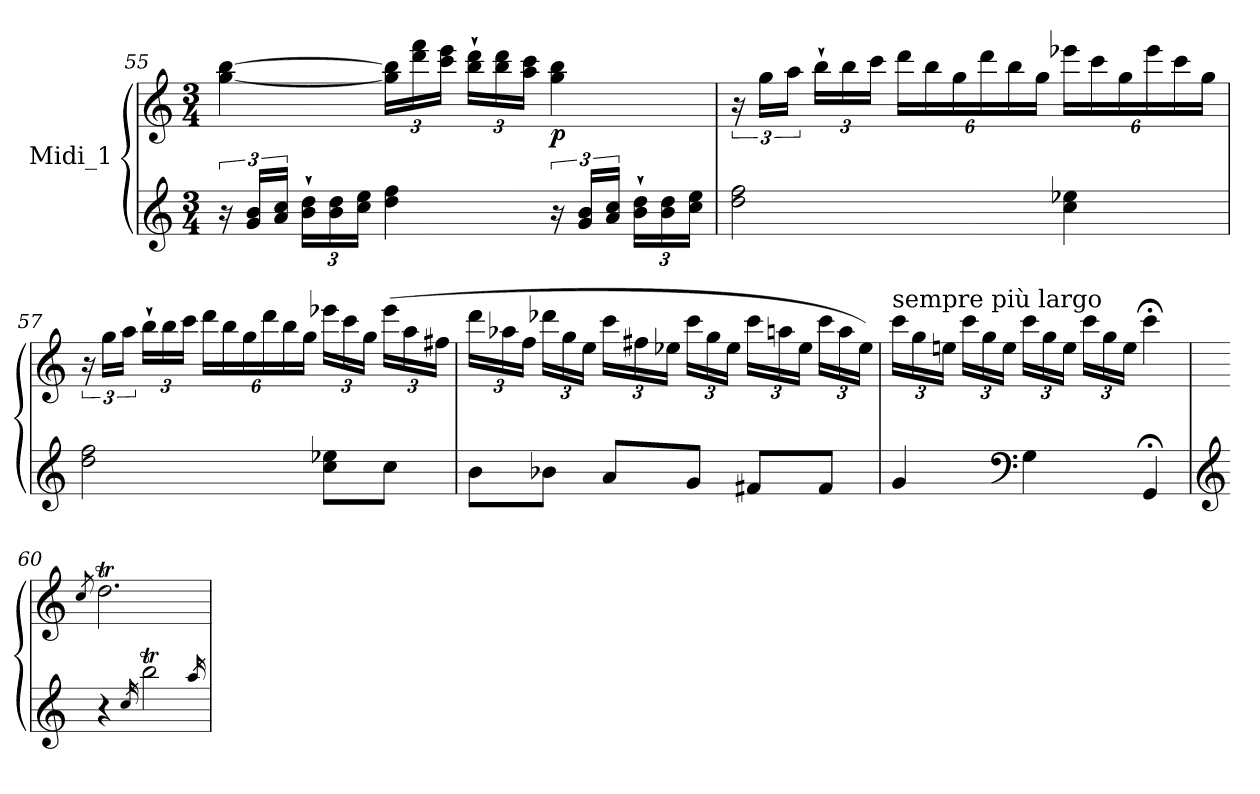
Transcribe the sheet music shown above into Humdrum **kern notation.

**kern	**kern	**dynam
*part1	*part1	*part1
*staff2	*staff1	*staff1/2
*I"Midi_1	*	*
!!LO:LB:g=z
*clefG2	*clefG2	*
*k[]	*k[]	*
*M3/4	*M3/4	*
=55	=55	=55
24r	[4gg\ [4bb\	.
24g/ 24b/LL	.	.
24a/ 24cc/JJ	.	.
24b\` 24dd\`LL	.	.
24b\ 24dd\	.	.
24cc\ 24ee\JJ	.	.
4dd\ 4ff\	24gg\] 24bb\]LL	.
.	24ddd\ 24fff\	.
.	24ccc\ 24eee\JJ	.
.	24bb\` 24ddd\`LL	.
.	24bb\ 24ddd\	.
.	24aa\ 24ccc\JJ	.
!	!	!LO:DY:b
24r	4gg\ 4bb\	p
24g/ 24b/LL	.	.
24a/ 24cc/JJ	.	.
24b\` 24dd\`LL	.	.
24b\ 24dd\	.	.
24cc\ 24ee\JJ	.	.
=56	=56	=56
2dd\ 2ff\	24r	.
.	24gg\LL	.
.	24aa\JJ	.
*	*Xbrackettup	*
.	24bb`\LL	.
.	24bb\	.
.	24ccc\JJ	.
.	24ddd\LL	.
.	24bb\	.
.	24gg\	.
.	24ddd\	.
.	24bb\	.
.	24gg\JJ	.
4cc\ 4ee-X\	24eee-X\LL	.
.	24ccc\	.
.	24gg\	.
*	*brackettup	*
.	24eee-\	.
.	24ccc\	.
.	24gg\JJ	.
!!LO:LB:g=z
=57	=57	=57
2dd\ 2ff\	24r	.
.	24gg\LL	.
.	24aa\JJ	.
*	*Xbrackettup	*
.	24bb`\LL	.
.	24bb\	.
.	24ccc\JJ	.
.	24ddd\LL	.
.	24bb\	.
.	24gg\	.
.	24ddd\	.
.	24bb\	.
.	24gg\JJ	.
8cc\ 8ee-X\L	24eee-X\LL	.
.	24ccc\	.
.	24gg\JJ	.
8cc\J	(>24eee-\LL	.
.	24aa\	.
.	24ff#X\JJ	.
=58	=58	=58
8b\L	24ddd\LL	.
.	24aa-X\	.
.	24ff\JJ	.
8b-X\J	24ddd-X\LL	.
.	24gg\	.
.	24ee\JJ	.
8a/L	24ccc\LL	.
.	24ff#X\	.
.	24ee-X\JJ	.
8g/J	24ccc\LL	.
.	24gg\	.
.	24ee-\JJ	.
8f#X/L	24ccc\LL	.
.	24aan\	.
.	24ee-\JJ	.
8f#/J	24ccc\LL	.
.	24aa\	.
.	24ee-\JJ)	.
!!LO:PB:g=z
=59	=59	=59
!	!LO:TX:a:t=sempre più largo	!
4g/	24ccc\LL	.
.	24gg\	.
.	24eeni\JJ	.
.	24ccc\LL	.
.	24gg\	.
.	24ee\JJ	.
*clefF4	*	*
4G\	24ccc\LL	.
.	24gg\	.
.	24ee\JJ	.
*	*brackettup	*
.	24ccc\LL	.
.	24gg\	.
.	24ee\JJ	.
4GG;</	4ccc;<\	.
=60	=60	=60
*clefG2	*	*
.	8qcc/	.
4r	2.ddT\	.
16qcc/	.	.
2bbt\	.	.
16qaa/	.	.
=	=	=
*-	*-	*-
